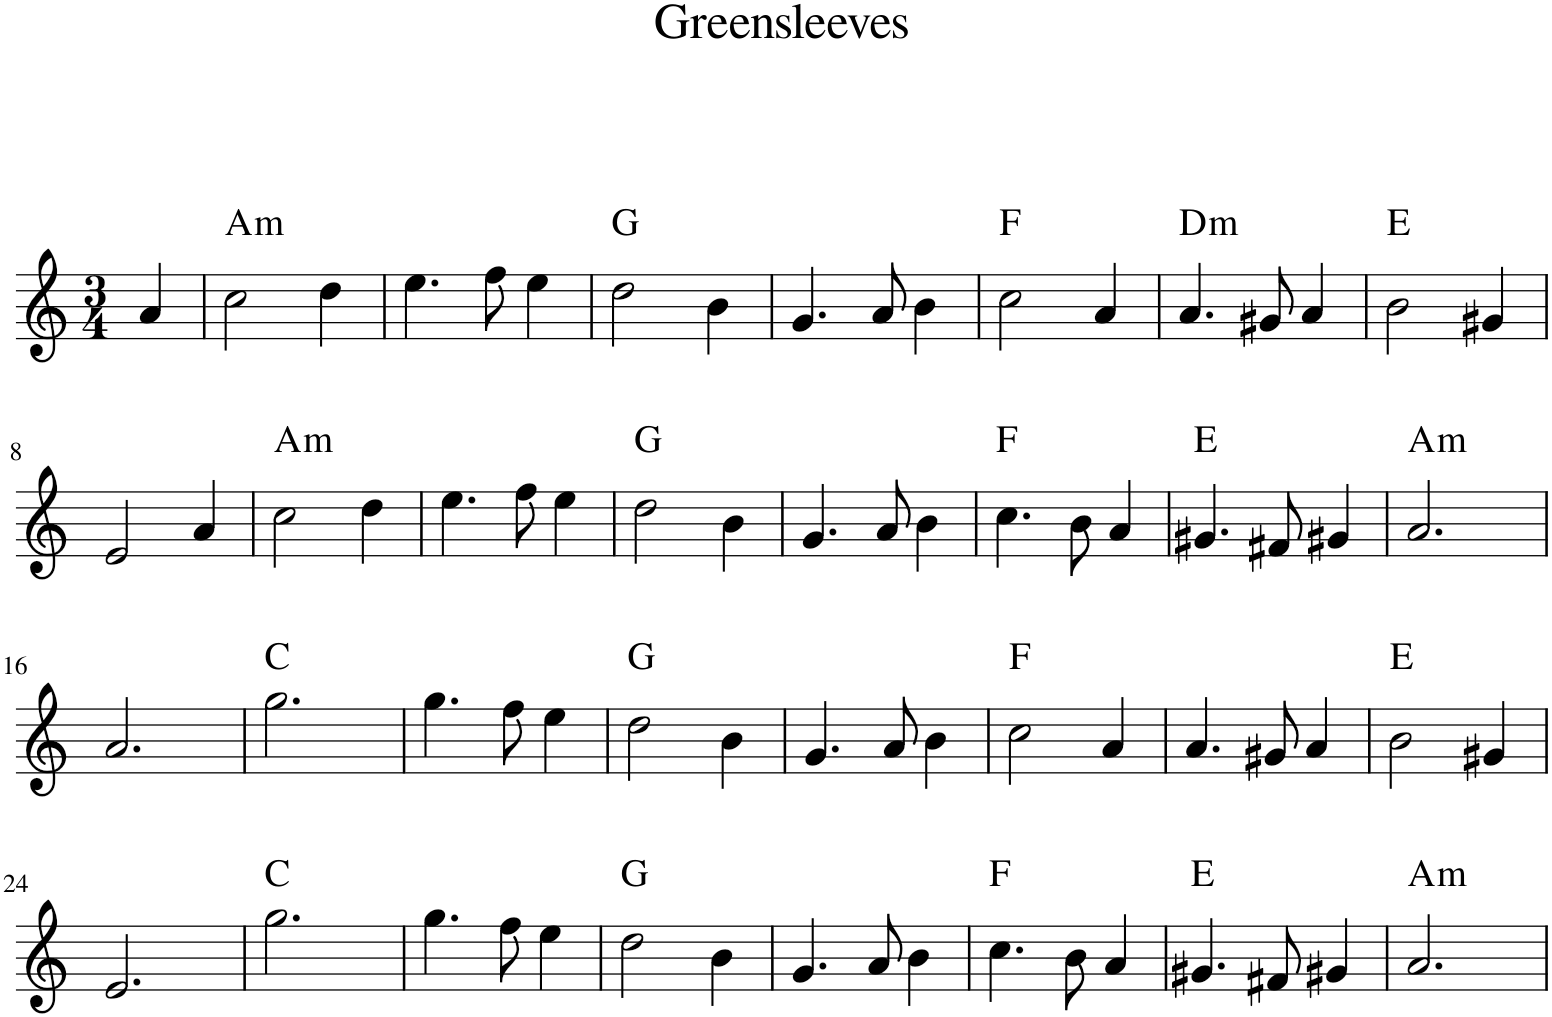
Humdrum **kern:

**kern	**harte
*part1	*part1
*staff1	*
*I"Piano	*
*I'Pno.	*
*clefG2	*
*k[]	*
*M3/4	*
=	=
4a/	.
=1	=1
!	!LO:H:kt=m
2cc\	A:min
4dd\	.
=2	=2
4.ee\	.
8ff\	.
4ee\	.
=3	=3
2dd\	G:maj
4b\	.
=4	=4
4.g/	.
8a/	.
4b\	.
=5	=5
2cc\	F:maj
4a/	.
=6	=6
!	!LO:H:kt=m
4.a/	D:min
8g#X/	.
4a/	.
=7	=7
2b\	E:maj
4g#X/	.
!!LO:LB:g=z
=8	=8
2e/	.
4a/	.
=9	=9
!	!LO:H:kt=m
2cc\	A:min
4dd\	.
=10	=10
4.ee\	.
8ff\	.
4ee\	.
=11	=11
2dd\	G:maj
4b\	.
=12	=12
4.g/	.
8a/	.
4b\	.
=13	=13
4.cc\	F:maj
8b\	.
4a/	.
=14	=14
4.g#X/	E:maj
8f#X/	.
4g#X/	.
=15	=15
!	!LO:H:kt=m
2.a/	A:min
!!LO:LB:g=z
=16	=16
2.a/	.
=17	=17
2.gg\	C:maj
=18	=18
4.gg\	.
8ff\	.
4ee\	.
=19	=19
2dd\	G:maj
4b\	.
=20	=20
4.g/	.
8a/	.
4b\	.
=21	=21
2cc\	F:maj
4a/	.
=22	=22
4.a/	.
8g#X/	.
4a/	.
=23	=23
2b\	E:maj
4g#X/	.
!!LO:LB:g=z
=24	=24
2.e/	.
=25	=25
2.gg\	C:maj
=26	=26
4.gg\	.
8ff\	.
4ee\	.
=27	=27
2dd\	G:maj
4b\	.
=28	=28
4.g/	.
8a/	.
4b\	.
=29	=29
4.cc\	F:maj
8b\	.
4a/	.
=30	=30
4.g#X/	E:maj
8f#X/	.
4g#X/	.
=31	=31
!	!LO:H:kt=m
2.a/	A:min
=	=
*-	*-
